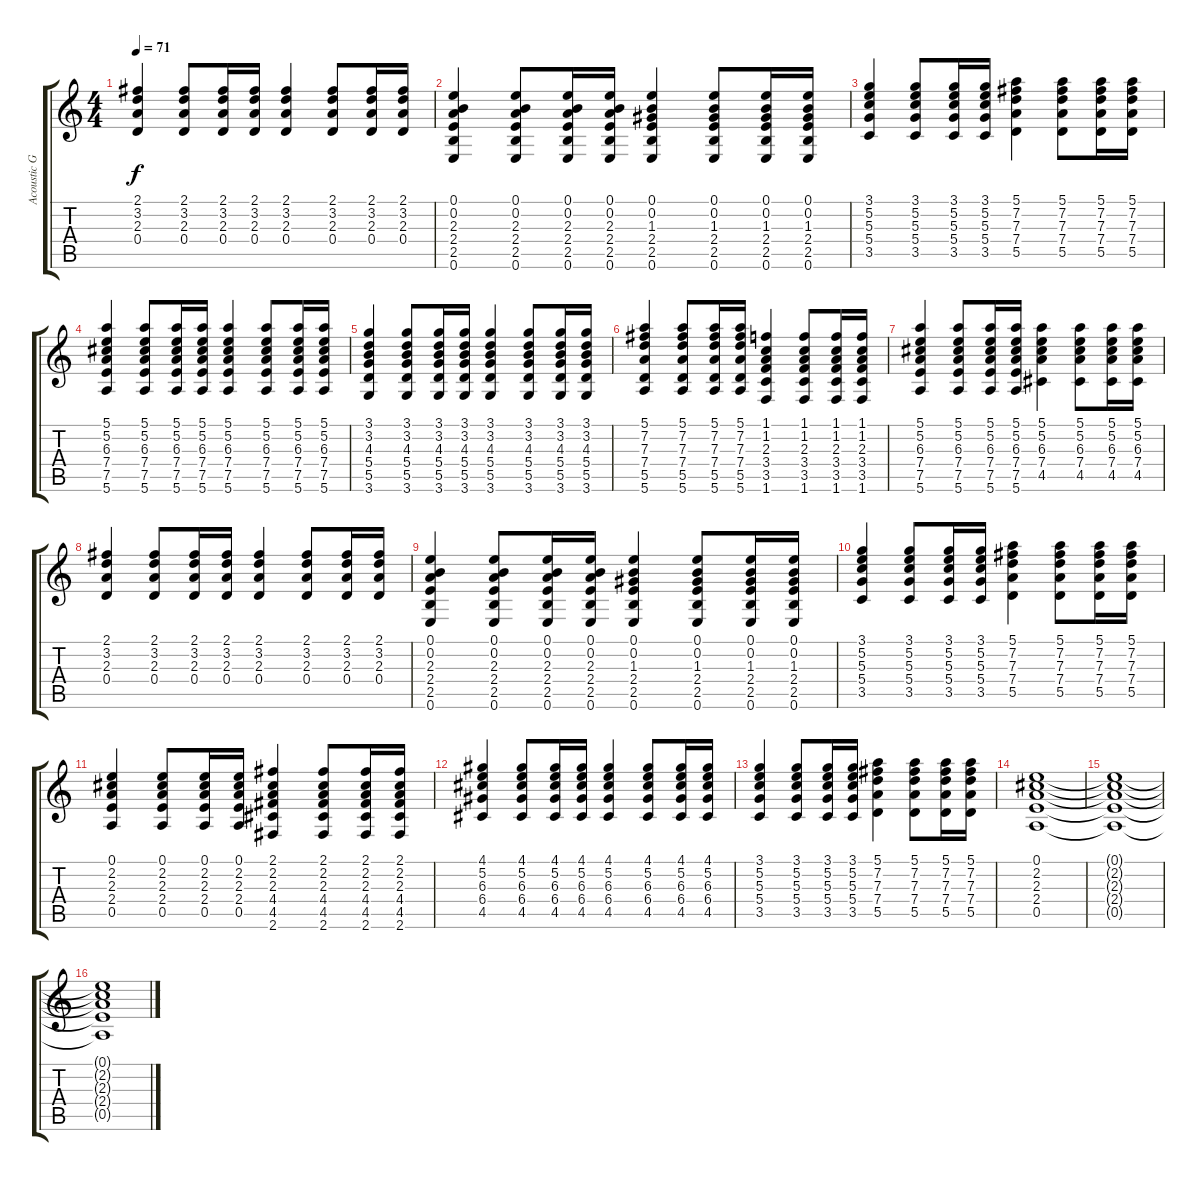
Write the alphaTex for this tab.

\track ("Acoustic Guitar" "Acoustic G") {instrument acousticguitarsteel}
\staff {score tabs}
\tuning (E4 B3 G3 D3 A2 E2) {hide}
\ts (4 4)
\tempo 71
\clef g2
\ks c
(2.1 3.2 2.3 0.4).4{dy f} (2.1 3.2 2.3 0.4).8 (2.1 3.2 2.3 0.4).16 (2.1 3.2 2.3 0.4).16 (2.1 3.2 2.3 0.4).4 (2.1 3.2 2.3 0.4).8 (2.1 3.2 2.3 0.4).16 (2.1 3.2 2.3 0.4).16 |
(0.1 0.2 2.3 2.4 2.5 0.6).4 (0.1 0.2 2.3 2.4 2.5 0.6).8 (0.1 0.2 2.3 2.4 2.5 0.6).16 (0.1 0.2 2.3 2.4 2.5 0.6).16 (0.1 0.2 1.3 2.4 2.5 0.6).4 (0.1 0.2 1.3 2.4 2.5 0.6).8 (0.1 0.2 1.3 2.4 2.5 0.6).16 (0.1 0.2 1.3 2.4 2.5 0.6).16 |
(3.1 5.2 5.3 5.4 3.5).4 (3.1 5.2 5.3 5.4 3.5).8 (3.1 5.2 5.3 5.4 3.5).16 (3.1 5.2 5.3 5.4 3.5).16 (5.1 7.2 7.3 7.4 5.5).4 (5.1 7.2 7.3 7.4 5.5).8 (5.1 7.2 7.3 7.4 5.5).16 (5.1 7.2 7.3 7.4 5.5).16 |
(5.1 5.2 6.3 7.4 7.5 5.6).4 (5.1 5.2 6.3 7.4 7.5 5.6).8 (5.1 5.2 6.3 7.4 7.5 5.6).16 (5.1 5.2 6.3 7.4 7.5 5.6).16 (5.1 5.2 6.3 7.4 7.5 5.6).4 (5.1 5.2 6.3 7.4 7.5 5.6).8 (5.1 5.2 6.3 7.4 7.5 5.6).16 (5.1 5.2 6.3 7.4 7.5 5.6).16 |
(3.1 3.2 4.3 5.4 5.5 3.6).4 (3.1 3.2 4.3 5.4 5.5 3.6).8 (3.1 3.2 4.3 5.4 5.5 3.6).16 (3.1 3.2 4.3 5.4 5.5 3.6).16 (3.1 3.2 4.3 5.4 5.5 3.6).4 (3.1 3.2 4.3 5.4 5.5 3.6).8 (3.1 3.2 4.3 5.4 5.5 3.6).16 (3.1 3.2 4.3 5.4 5.5 3.6).16 |
(5.1 7.2 7.3 7.4 5.5 5.6).4 (5.1 7.2 7.3 7.4 5.5 5.6).8 (5.1 7.2 7.3 7.4 5.5 5.6).16 (5.1 7.2 7.3 7.4 5.5 5.6).16 (1.1 1.2 2.3 3.4 3.5 1.6).4 (1.1 1.2 2.3 3.4 3.5 1.6).8 (1.1 1.2 2.3 3.4 3.5 1.6).16 (1.1 1.2 2.3 3.4 3.5 1.6).16 |
(5.1 5.2 6.3 7.4 7.5 5.6).4 (5.1 5.2 6.3 7.4 7.5 5.6).8 (5.1 5.2 6.3 7.4 7.5 5.6).16 (5.1 5.2 6.3 7.4 7.5 5.6).16 (5.1 5.2 6.3 7.4 4.5).4 (5.1 5.2 6.3 7.4 4.5).8 (5.1 5.2 6.3 7.4 4.5).16 (5.1 5.2 6.3 7.4 4.5).16 |
(2.1 3.2 2.3 0.4).4 (2.1 3.2 2.3 0.4).8 (2.1 3.2 2.3 0.4).16 (2.1 3.2 2.3 0.4).16 (2.1 3.2 2.3 0.4).4 (2.1 3.2 2.3 0.4).8 (2.1 3.2 2.3 0.4).16 (2.1 3.2 2.3 0.4).16 |
(0.1 0.2 2.3 2.4 2.5 0.6).4 (0.1 0.2 2.3 2.4 2.5 0.6).8 (0.1 0.2 2.3 2.4 2.5 0.6).16 (0.1 0.2 2.3 2.4 2.5 0.6).16 (0.1 0.2 1.3 2.4 2.5 0.6).4 (0.1 0.2 1.3 2.4 2.5 0.6).8 (0.1 0.2 1.3 2.4 2.5 0.6).16 (0.1 0.2 1.3 2.4 2.5 0.6).16 |
(3.1 5.2 5.3 5.4 3.5).4 (3.1 5.2 5.3 5.4 3.5).8 (3.1 5.2 5.3 5.4 3.5).16 (3.1 5.2 5.3 5.4 3.5).16 (5.1 7.2 7.3 7.4 5.5).4 (5.1 7.2 7.3 7.4 5.5).8 (5.1 7.2 7.3 7.4 5.5).16 (5.1 7.2 7.3 7.4 5.5).16 |
(0.1 2.2 2.3 2.4 0.5).4 (0.1 2.2 2.3 2.4 0.5).8 (0.1 2.2 2.3 2.4 0.5).16 (0.1 2.2 2.3 2.4 0.5).16 (2.1 2.2 2.3 4.4 4.5 2.6).4 (2.1 2.2 2.3 4.4 4.5 2.6).8 (2.1 2.2 2.3 4.4 4.5 2.6).16 (2.1 2.2 2.3 4.4 4.5 2.6).16 |
(4.1 5.2 6.3 6.4 4.5).4 (4.1 5.2 6.3 6.4 4.5).8 (4.1 5.2 6.3 6.4 4.5).16 (4.1 5.2 6.3 6.4 4.5).16 (4.1 5.2 6.3 6.4 4.5).4 (4.1 5.2 6.3 6.4 4.5).8 (4.1 5.2 6.3 6.4 4.5).16 (4.1 5.2 6.3 6.4 4.5).16 |
(3.1 5.2 5.3 5.4 3.5).4 (3.1 5.2 5.3 5.4 3.5).8 (3.1 5.2 5.3 5.4 3.5).16 (3.1 5.2 5.3 5.4 3.5).16 (5.1 7.2 7.3 7.4 5.5).4 (5.1 7.2 7.3 7.4 5.5).8 (5.1 7.2 7.3 7.4 5.5).16 (5.1 7.2 7.3 7.4 5.5).16 |
(0.1 2.2 2.3 2.4 0.5).1 |
(0.1{t} 2.2{t} 2.3{t} 2.4{t} 0.5{t}).1 |
(0.1{t} 2.2{t} 2.3{t} 2.4{t} 0.5{t}).1
